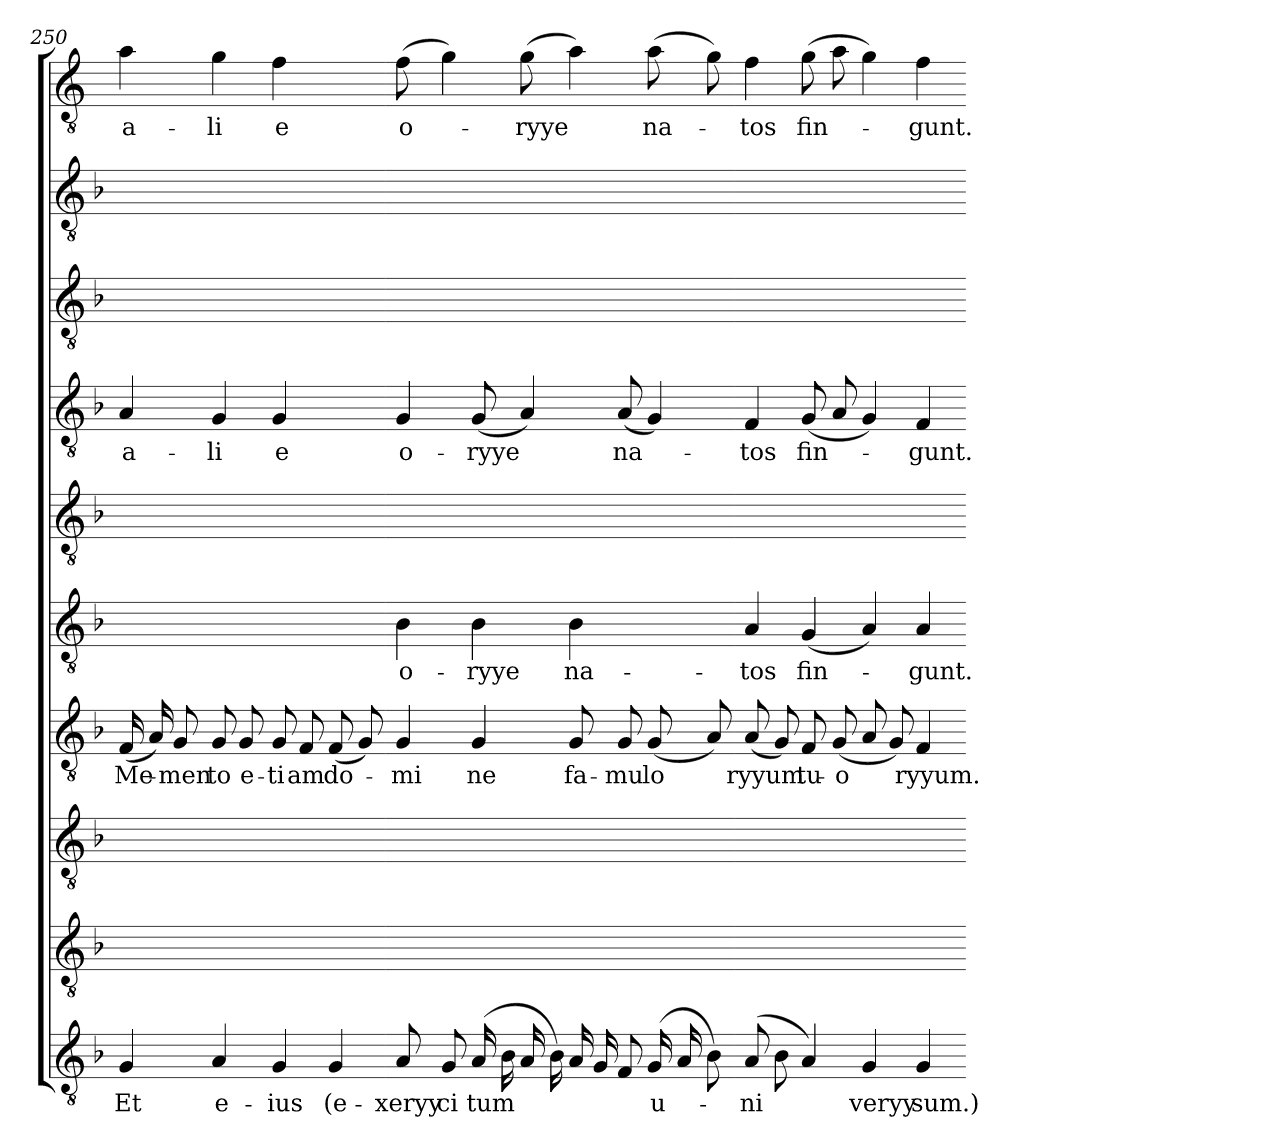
**kern	**text	**kern	**kern	**kern	**text	**kern	**text	**kern	**kern	**text	**kern	**kern	**kern	**text
*part10	*part10	*part9	*part8	*part7	*part7	*part6	*part6	*part5	*part4	*part4	*part3	*part2	*part1	*part1
*staff10	*staff10	*staff9	*staff8	*staff7	*staff7	*staff6	*staff6	*staff5	*staff4	*staff4	*staff3	*staff2	*staff1	*staff1
*clefGv2	*	*clefGv2	*clefGv2	*clefGv2	*	*clefGv2	*	*clefGv2	*clefGv2	*	*clefGv2	*clefGv2	*clefGv2	*
*k[b-]	*	*k[b-]	*k[b-]	*k[b-]	*	*k[b-]	*	*k[b-]	*k[b-]	*	*k[b-]	*k[b-]	*k[]	*
=250	=250	=250	=250	=250	=250	=250	=250	=250	=250	=250	=250	=250	=250	=250
4G	Et	1ryy	1ryy	(16F	Me-	1ryy	.	1ryy	4A	a-	1ryy	1ryy	4a	a-
.	.	.	.	16A)	.	.	.	.	.	.	.	.	.	.
.	.	.	.	8G	men	.	.	.	.	.	.	.	.	.
4A	e-	.	.	8G	-to	.	.	.	4G	li	.	.	4g	li
.	.	.	.	8G	e-	.	.	.	.	.	.	.	.	.
4G	-ius	.	.	8G	ti	.	.	.	4G	-e	.	.	4f	-e
.	.	.	.	8F	-am	.	.	.	.	.	.	.	.	.
4G	(e-	.	.	(8F	do-	.	.	.	4ryy	.	.	.	4ryy	.
.	.	.	.	8G)	.	.	.	.	.	.	.	.	.	.
=251-	=251-	=251-	=251-	=251-	=251-	=251-	=251-	=251-	=251-	=251-	=251-	=251-	=251-	=251-
8A	xeryy	1ryy	1ryy	4G	mi	4B-	o-	1ryy	4G	o-	1ryy	1ryy	(8f	o-
8G	ci	.	.	.	.	.	.	.	.	.	.	.	4g)	.
(16A	-tum	.	.	4G	-ne	4B-	-ryye	.	(8G	-ryye	.	.	.	.
16B-	.	.	.	.	.	.	.	.	.	.	.	.	.	.
16A	.	.	.	.	.	.	.	.	4A)	.	.	.	(8g	-ryye
16B-)	.	.	.	.	.	.	.	.	.	.	.	.	.	.
16A	.	.	.	8G	fa-	4B-	na-	.	.	.	.	.	4a)	.
16G	.	.	.	.	.	.	.	.	.	.	.	.	.	.
8F	.	.	.	8G	mu	.	.	.	(8A	na-	.	.	.	.
(16G	u-	.	.	(8G	lo	4ryy	.	.	4G)	.	.	.	(8a	na-
16A	.	.	.	.	.	.	.	.	.	.	.	.	.	.
8B-)	.	.	.	8A)	.	.	.	.	.	.	.	.	8g)	.
=252-	=252-	=252-	=252-	=252-	=252-	=252-	=252-	=252-	=252-	=252-	=252-	=252-	=252-	=252-
(8A	ni	1ryy	1ryy	(8A	-ryyum	4A	-tos	1ryy	4F	-tos	1ryy	1ryy	4f	-tos
8B-	.	.	.	8G)	.	.	.	.	.	.	.	.	.	.
4A)	.	.	.	8F	tu-	(4G	fin-	.	(8G	fin-	.	.	(8g	fin-
.	.	.	.	(8G	o	.	.	.	8A	.	.	.	8a	.
4G	veryy	.	.	8A	.	4A)	.	.	4G)	.	.	.	4g)	.
.	.	.	.	8G)	.	.	.	.	.	.	.	.	.	.
4G	-sum.)	.	.	4F	-ryyum.	4A	-gunt.	.	4F	-gunt.	.	.	4f	-gunt.
=-	=-	=-	=-	=-	=-	=-	=-	=-	=-	=-	=-	=-	=-	=-
*-	*-	*-	*-	*-	*-	*-	*-	*-	*-	*-	*-	*-	*-	*-
